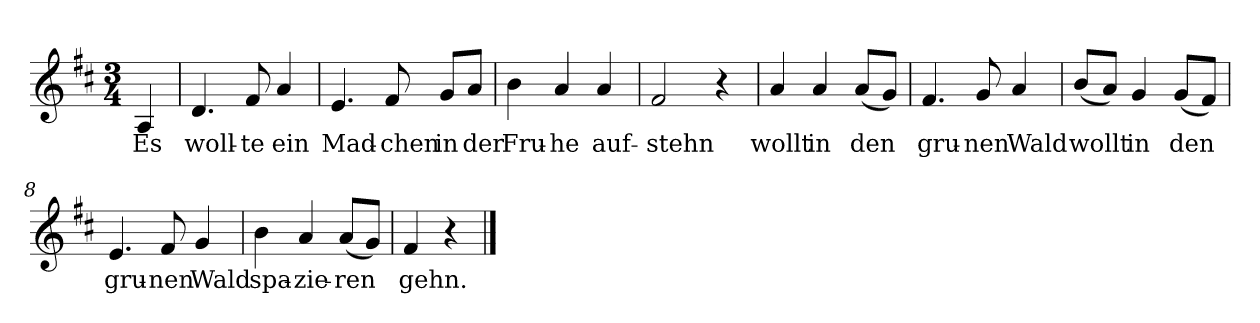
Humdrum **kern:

**kern	**text
*part1	*part1
*staff1	*staff1
*clefG2	*
*k[f#c#]	*
*D:	*
*M3/4	*
*MM120	*
=	=
4A	Es
=1	=1
4.d	woll-
8f#	-te
4a	ein
=2	=2
4.e	Mad-
8f#	-chen
8g/L	in
8a/J	der
=3	=3
4b	Fru-
4a	-he
4a	auf-
=4	=4
2f#	-stehn
4r	.
=5	=5
4a	wollt
4a	in
(8a/L	den
8g/J)	.
=6	=6
4.f#	gru-
8g	-nen
4a	Wald
=7	=7
(8b/L	wollt
8a/J)	.
4g	in
(8g/L	den
8f#/J)	.
=8	=8
4.e	gru-
8f#	-nen
4g	Wald
=9	=9
4b	spa-
4a	-zie-
(8a/L	-ren
8g/J)	.
=10	=10
4f#	gehn.
4r	.
==	==
*-	*-
